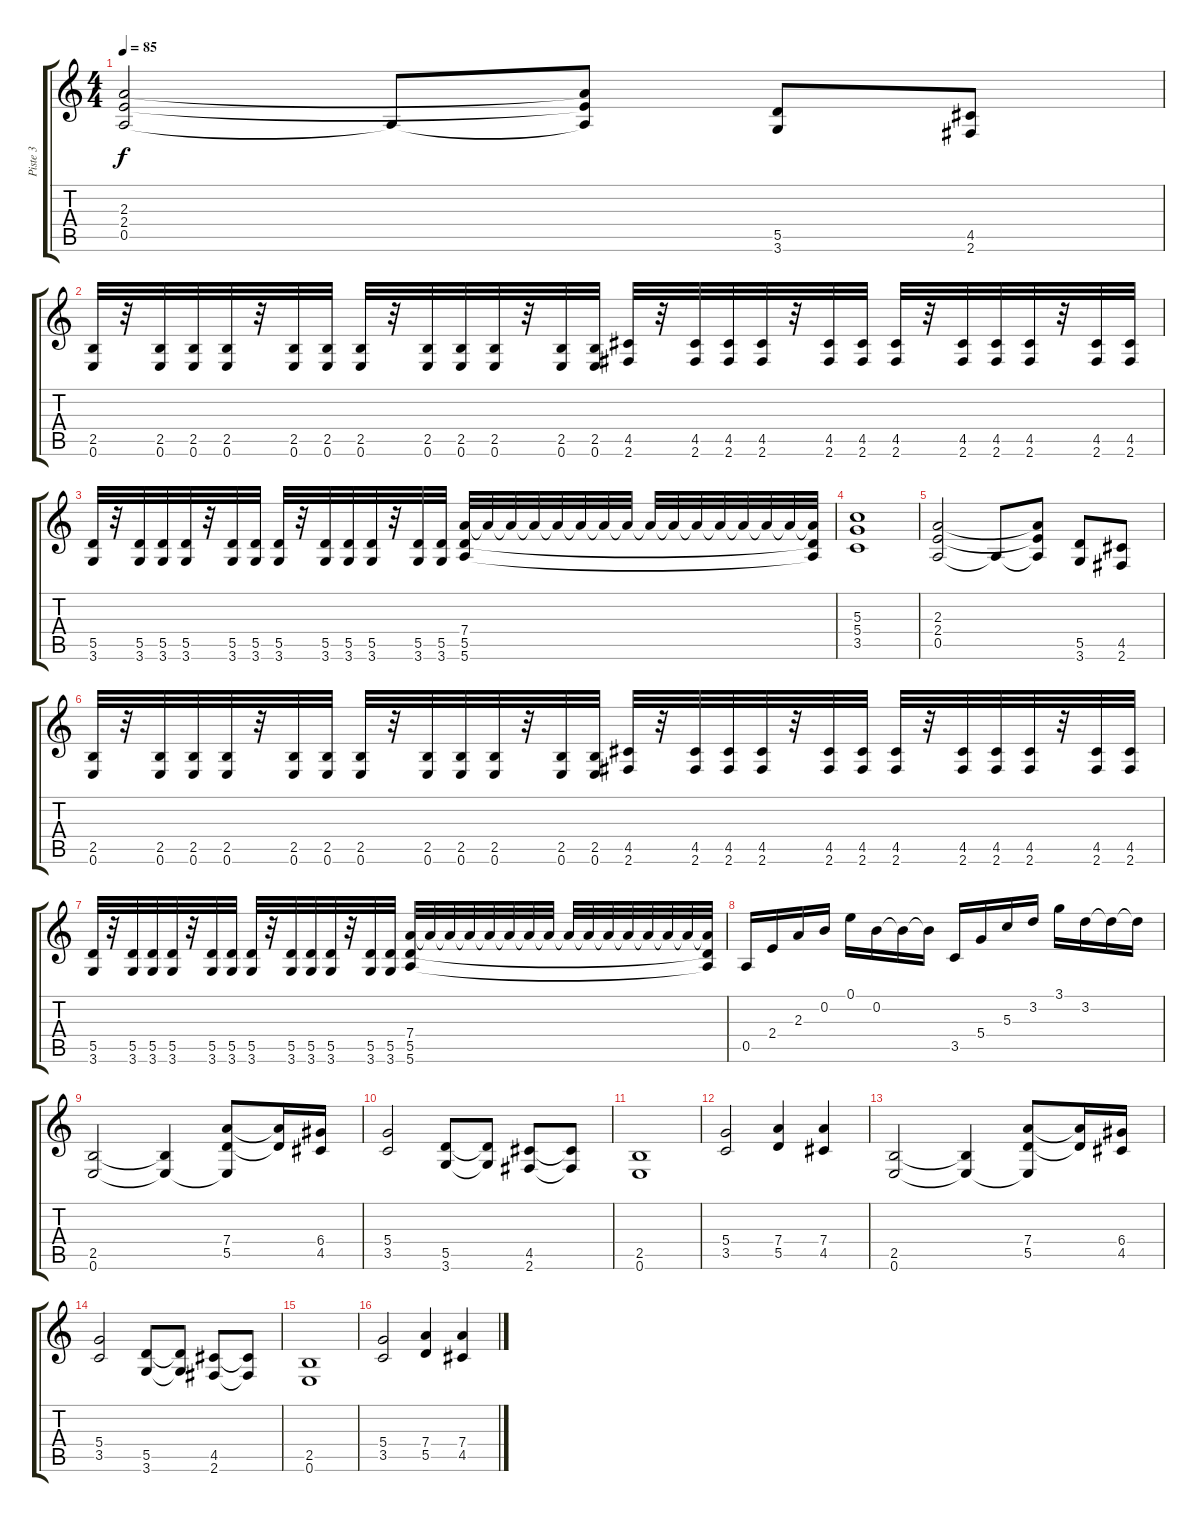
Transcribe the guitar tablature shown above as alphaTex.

\track ("Piste 3" "Piste 3") {instrument overdrivenguitar}
\staff {score tabs}
\tuning (E4 B3 G3 D3 A2 E2) {hide}
\ts (4 4)
\tempo 85
\clef g2
\ks c
(2.3 2.4 0.5).2{dy f} 0.5{t}.8 (2.3{t} 2.4{t} 0.5{t}).8 (5.5 3.6).8 (4.5 2.6).8 |
(2.5 0.6).32 r.32 (2.5 0.6).32 (2.5 0.6).32 (2.5 0.6).32 r.32 (2.5 0.6).32 (2.5 0.6).32 (2.5 0.6).32 r.32 (2.5 0.6).32 (2.5 0.6).32 (2.5 0.6).32 r.32 (2.5 0.6).32 (2.5 0.6).32 (4.5 2.6).32 r.32 (4.5 2.6).32 (4.5 2.6).32 (4.5 2.6).32 r.32 (4.5 2.6).32 (4.5 2.6).32 (4.5 2.6).32 r.32 (4.5 2.6).32 (4.5 2.6).32 (4.5 2.6).32 r.32 (4.5 2.6).32 (4.5 2.6).32 |
(5.5 3.6).32 r.32 (5.5 3.6).32 (5.5 3.6).32 (5.5 3.6).32 r.32 (5.5 3.6).32 (5.5 3.6).32 (5.5 3.6).32 r.32 (5.5 3.6).32 (5.5 3.6).32 (5.5 3.6).32 r.32 (5.5 3.6).32 (5.5 3.6).32 (7.4 5.5 5.6).32 7.4{t}.32 7.4{t}.32 7.4{t}.32 7.4{t}.32 7.4{t}.32 7.4{t}.32 7.4{t}.32 7.4{t}.32 7.4{t}.32 7.4{t}.32 7.4{t}.32 7.4{t}.32 7.4{t}.32 7.4{t}.32 (7.4{t} 5.5{t} 5.6{t}).32 |
(5.3 5.4 3.5).1 |
(2.3 2.4 0.5).2 0.5{t}.8 (2.3{t} 2.4{t} 0.5{t}).8 (5.5 3.6).8 (4.5 2.6).8 |
(2.5 0.6).32 r.32 (2.5 0.6).32 (2.5 0.6).32 (2.5 0.6).32 r.32 (2.5 0.6).32 (2.5 0.6).32 (2.5 0.6).32 r.32 (2.5 0.6).32 (2.5 0.6).32 (2.5 0.6).32 r.32 (2.5 0.6).32 (2.5 0.6).32 (4.5 2.6).32 r.32 (4.5 2.6).32 (4.5 2.6).32 (4.5 2.6).32 r.32 (4.5 2.6).32 (4.5 2.6).32 (4.5 2.6).32 r.32 (4.5 2.6).32 (4.5 2.6).32 (4.5 2.6).32 r.32 (4.5 2.6).32 (4.5 2.6).32 |
(5.5 3.6).32 r.32 (5.5 3.6).32 (5.5 3.6).32 (5.5 3.6).32 r.32 (5.5 3.6).32 (5.5 3.6).32 (5.5 3.6).32 r.32 (5.5 3.6).32 (5.5 3.6).32 (5.5 3.6).32 r.32 (5.5 3.6).32 (5.5 3.6).32 (7.4 5.5 5.6).32 7.4{t}.32 7.4{t}.32 7.4{t}.32 7.4{t}.32 7.4{t}.32 7.4{t}.32 7.4{t}.32 7.4{t}.32 7.4{t}.32 7.4{t}.32 7.4{t}.32 7.4{t}.32 7.4{t}.32 7.4{t}.32 (7.4{t} 5.5{t} 5.6{t}).32 |
0.5.16 2.4.16 2.3.16 0.2.16 0.1.16 0.2.16 0.2{t}.16 0.2{t}.16 3.5.16 5.4.16 5.3.16 3.2.16 3.1.16 3.2.16 3.2{t}.16 3.2{t}.16 |
(2.5 0.6).2 (2.5{t} 0.6{t}).4 (7.4 5.5 0.6{t}).8 (7.4{t} 5.5{t}).16 (6.4 4.5).16 |
(5.4 3.5).2 (5.5 3.6).8 (5.5{t} 3.6{t}).8 (4.5 2.6).8 (4.5{t} 2.6{t}).8 |
(2.5 0.6).1 |
(5.4 3.5).2 (7.4 5.5).4 (7.4 4.5).4 |
(2.5 0.6).2 (2.5{t} 0.6{t}).4 (7.4 5.5 0.6{t}).8 (7.4{t} 5.5{t}).16 (6.4 4.5).16 |
(5.4 3.5).2 (5.5 3.6).8 (5.5{t} 3.6{t}).8 (4.5 2.6).8 (4.5{t} 2.6{t}).8 |
(2.5 0.6).1 |
(5.4 3.5).2 (7.4 5.5).4 (7.4 4.5).4
